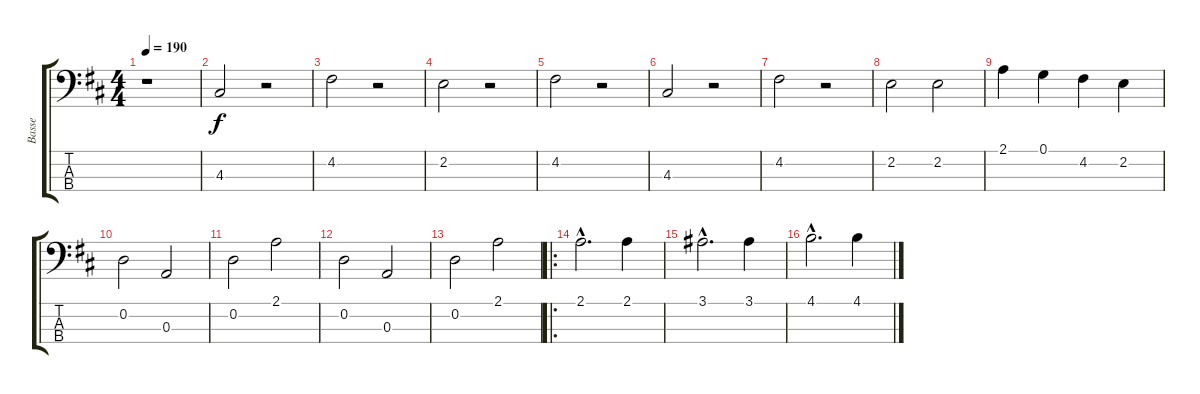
\track ("Basse" "Basse") {instrument acousticbass}
\staff {score tabs}
\tuning (G2 D2 A1 E1) {hide}
\ts (4 4)
\tempo 190
\clef f4
\ks d
r.1{dy f instrument acousticbass} |
4.3.2 r.2 |
4.2.2 r.2 |
2.2.2 r.2 |
4.2.2 r.2 |
4.3.2 r.2 |
4.2.2 r.2 |
2.2.2 2.2.2 |
2.1.4 0.1.4 4.2.4 2.2.4 |
0.2.2 0.3.2 |
0.2.2 2.1.2 |
0.2.2 0.3.2 |
0.2.2 2.1.2 |
\ro
2.1{hac}.2{d} 2.1.4 |
3.1{hac}.2{d} 3.1.4 |
4.1{hac}.2{d} 4.1.4
